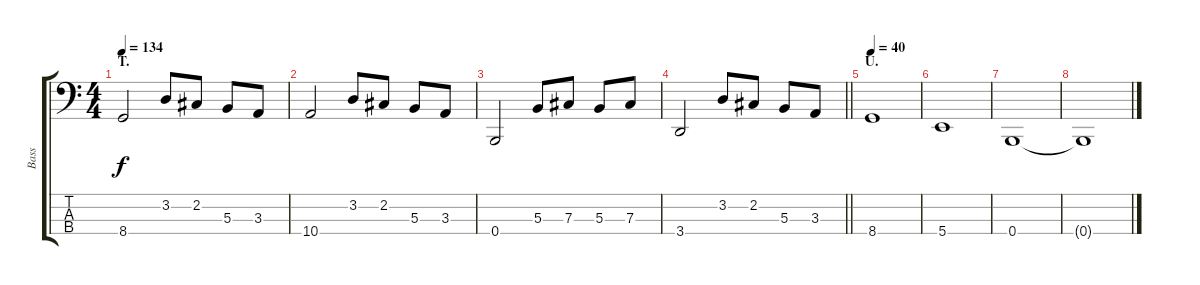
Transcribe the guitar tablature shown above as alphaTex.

\track ("Bass" "Bass") {instrument electricbasspick}
\staff {score tabs}
\tuning (E2 B1 Gb1 B0) {hide}
\ts (4 4)
\section ("" "T.")
\tempo 134
\clef f4
\ks c
8.4.2{dy f} 3.2.8 2.2.8 5.3.8 3.3.8 |
10.4.2 3.2.8 2.2.8 5.3.8 3.3.8 |
0.4.2 5.3.8 7.3.8 5.3.8 7.3.8 |
\barLineRight lightlight
3.4.2 3.2.8 2.2.8 5.3.8 3.3.8 |
\section ("" "U.")
\tempo 40
8.4.1 |
5.4.1 |
0.4.1 |
0.4{t}.1
